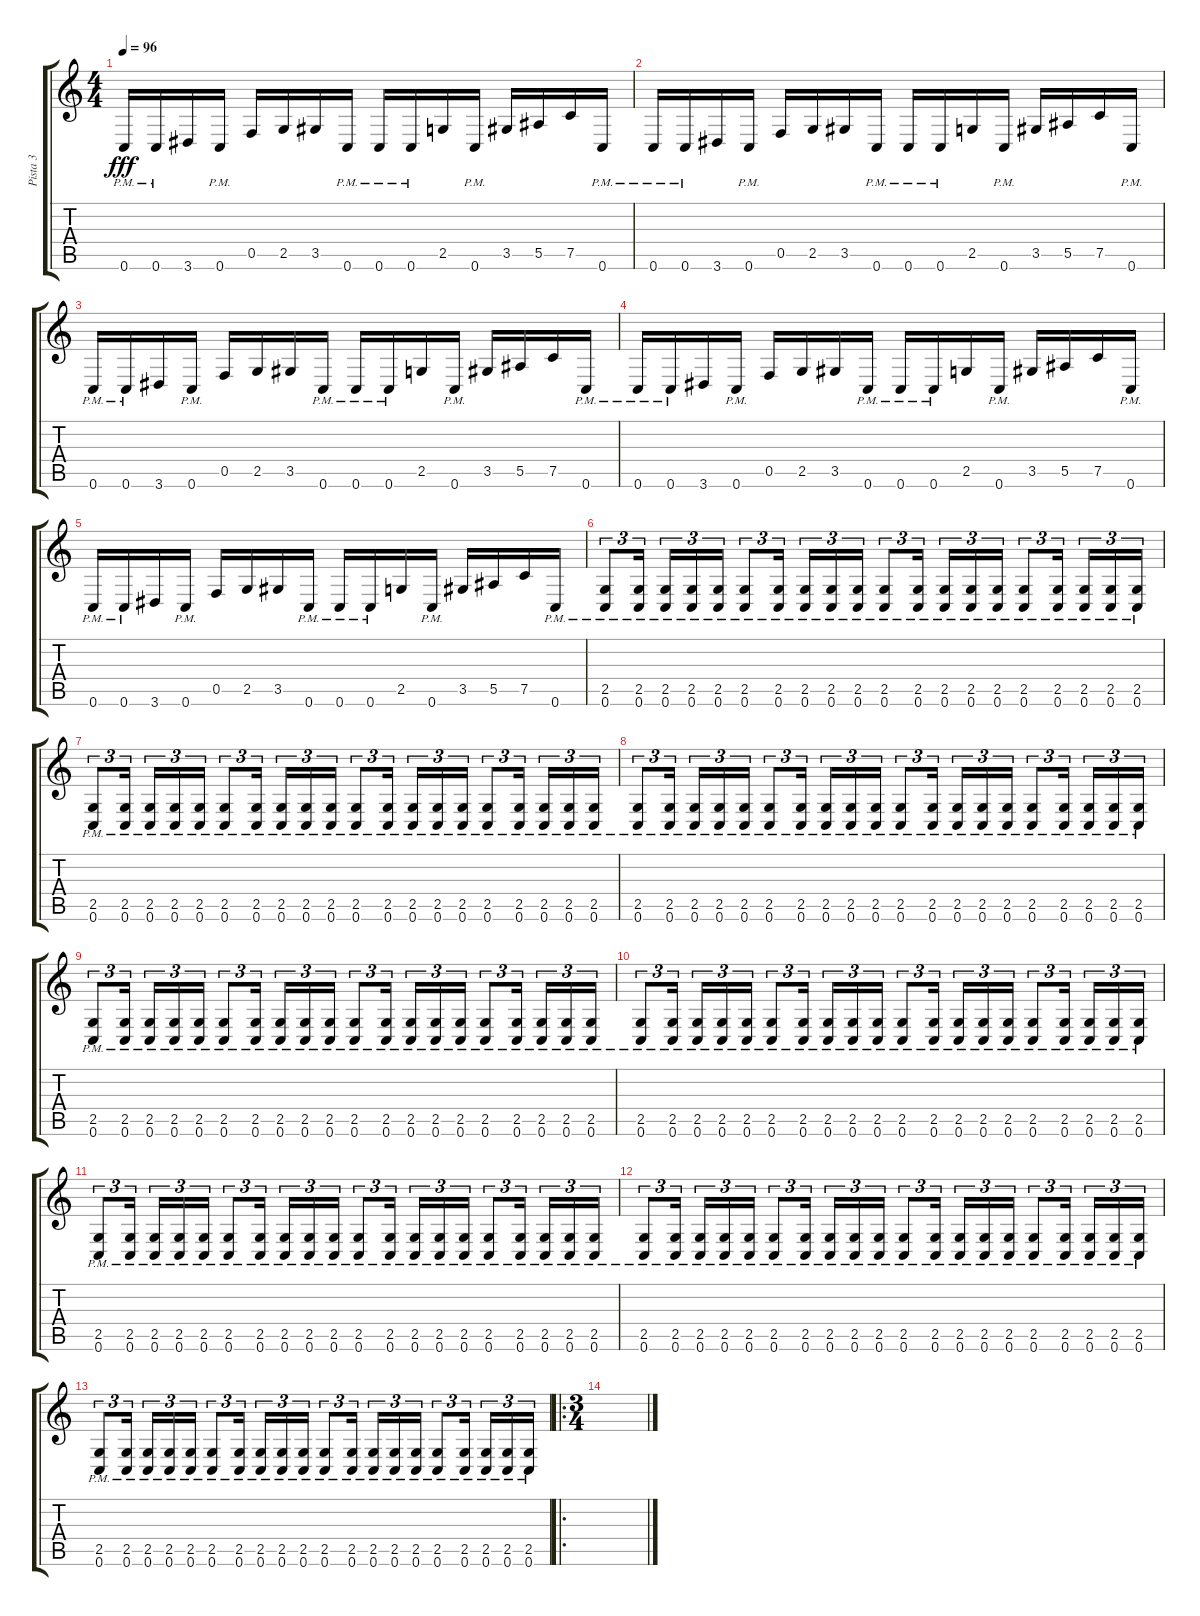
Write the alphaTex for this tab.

\track ("Pista 3" "Pista 3") {instrument distortionguitar}
\staff {score tabs}
\tuning (C4 G3 Eb3 Bb2 F2 C2) {hide}
\ts (4 4)
\tempo 96
\clef g2
\ks c
0.6{pm}.16{dy fff} 0.6{pm}.16 3.6.16 0.6{pm}.16 0.5.16 2.5.16 3.5.16 0.6{pm}.16 0.6{pm}.16 0.6{pm}.16 2.5.16 0.6{pm}.16 3.5.16 5.5.16 7.5.16 0.6{pm}.16 |
0.6{pm}.16 0.6{pm}.16 3.6.16 0.6{pm}.16 0.5.16 2.5.16 3.5.16 0.6{pm}.16 0.6{pm}.16 0.6{pm}.16 2.5.16 0.6{pm}.16 3.5.16 5.5.16 7.5.16 0.6{pm}.16 |
0.6{pm}.16 0.6{pm}.16 3.6.16 0.6{pm}.16 0.5.16 2.5.16 3.5.16 0.6{pm}.16 0.6{pm}.16 0.6{pm}.16 2.5.16 0.6{pm}.16 3.5.16 5.5.16 7.5.16 0.6{pm}.16 |
0.6{pm}.16 0.6{pm}.16 3.6.16 0.6{pm}.16 0.5.16 2.5.16 3.5.16 0.6{pm}.16 0.6{pm}.16 0.6{pm}.16 2.5.16 0.6{pm}.16 3.5.16 5.5.16 7.5.16 0.6{pm}.16 |
0.6{pm}.16 0.6{pm}.16 3.6.16 0.6{pm}.16 0.5.16 2.5.16 3.5.16 0.6{pm}.16 0.6{pm}.16 0.6{pm}.16 2.5.16 0.6{pm}.16 3.5.16 5.5.16 7.5.16 0.6{pm}.16 |
(2.5{pm} 0.6{pm}).8{tu (3 2)} (2.5{pm} 0.6{pm}).16{tu (3 2) beam splitsecondary} (2.5{pm} 0.6{pm}).16{tu (3 2)} (2.5{pm} 0.6{pm}).16{tu (3 2)} (2.5{pm} 0.6{pm}).16{tu (3 2)} (2.5{pm} 0.6{pm}).8{tu (3 2)} (2.5{pm} 0.6{pm}).16{tu (3 2) beam splitsecondary} (2.5{pm} 0.6{pm}).16{tu (3 2)} (2.5{pm} 0.6{pm}).16{tu (3 2)} (2.5{pm} 0.6{pm}).16{tu (3 2)} (2.5{pm} 0.6{pm}).8{tu (3 2)} (2.5{pm} 0.6{pm}).16{tu (3 2) beam splitsecondary} (2.5{pm} 0.6{pm}).16{tu (3 2)} (2.5{pm} 0.6{pm}).16{tu (3 2)} (2.5{pm} 0.6{pm}).16{tu (3 2)} (2.5{pm} 0.6{pm}).8{tu (3 2)} (2.5{pm} 0.6{pm}).16{tu (3 2) beam splitsecondary} (2.5{pm} 0.6{pm}).16{tu (3 2)} (2.5{pm} 0.6{pm}).16{tu (3 2)} (2.5{pm} 0.6{pm}).16{tu (3 2)} |
(2.5{pm} 0.6{pm}).8{tu (3 2)} (2.5{pm} 0.6{pm}).16{tu (3 2) beam splitsecondary} (2.5{pm} 0.6{pm}).16{tu (3 2)} (2.5{pm} 0.6{pm}).16{tu (3 2)} (2.5{pm} 0.6{pm}).16{tu (3 2)} (2.5{pm} 0.6{pm}).8{tu (3 2)} (2.5{pm} 0.6{pm}).16{tu (3 2) beam splitsecondary} (2.5{pm} 0.6{pm}).16{tu (3 2)} (2.5{pm} 0.6{pm}).16{tu (3 2)} (2.5{pm} 0.6{pm}).16{tu (3 2)} (2.5{pm} 0.6{pm}).8{tu (3 2)} (2.5{pm} 0.6{pm}).16{tu (3 2) beam splitsecondary} (2.5{pm} 0.6{pm}).16{tu (3 2)} (2.5{pm} 0.6{pm}).16{tu (3 2)} (2.5{pm} 0.6{pm}).16{tu (3 2)} (2.5{pm} 0.6{pm}).8{tu (3 2)} (2.5{pm} 0.6{pm}).16{tu (3 2) beam splitsecondary} (2.5{pm} 0.6{pm}).16{tu (3 2)} (2.5{pm} 0.6{pm}).16{tu (3 2)} (2.5{pm} 0.6{pm}).16{tu (3 2)} |
(2.5{pm} 0.6{pm}).8{tu (3 2)} (2.5{pm} 0.6{pm}).16{tu (3 2) beam splitsecondary} (2.5{pm} 0.6{pm}).16{tu (3 2)} (2.5{pm} 0.6{pm}).16{tu (3 2)} (2.5{pm} 0.6{pm}).16{tu (3 2)} (2.5{pm} 0.6{pm}).8{tu (3 2)} (2.5{pm} 0.6{pm}).16{tu (3 2) beam splitsecondary} (2.5{pm} 0.6{pm}).16{tu (3 2)} (2.5{pm} 0.6{pm}).16{tu (3 2)} (2.5{pm} 0.6{pm}).16{tu (3 2)} (2.5{pm} 0.6{pm}).8{tu (3 2)} (2.5{pm} 0.6{pm}).16{tu (3 2) beam splitsecondary} (2.5{pm} 0.6{pm}).16{tu (3 2)} (2.5{pm} 0.6{pm}).16{tu (3 2)} (2.5{pm} 0.6{pm}).16{tu (3 2)} (2.5{pm} 0.6{pm}).8{tu (3 2)} (2.5{pm} 0.6{pm}).16{tu (3 2) beam splitsecondary} (2.5{pm} 0.6{pm}).16{tu (3 2)} (2.5{pm} 0.6{pm}).16{tu (3 2)} (2.5{pm} 0.6{pm}).16{tu (3 2)} |
(2.5{pm} 0.6{pm}).8{tu (3 2)} (2.5{pm} 0.6{pm}).16{tu (3 2) beam splitsecondary} (2.5{pm} 0.6{pm}).16{tu (3 2)} (2.5{pm} 0.6{pm}).16{tu (3 2)} (2.5{pm} 0.6{pm}).16{tu (3 2)} (2.5{pm} 0.6{pm}).8{tu (3 2)} (2.5{pm} 0.6{pm}).16{tu (3 2) beam splitsecondary} (2.5{pm} 0.6{pm}).16{tu (3 2)} (2.5{pm} 0.6{pm}).16{tu (3 2)} (2.5{pm} 0.6{pm}).16{tu (3 2)} (2.5{pm} 0.6{pm}).8{tu (3 2)} (2.5{pm} 0.6{pm}).16{tu (3 2) beam splitsecondary} (2.5{pm} 0.6{pm}).16{tu (3 2)} (2.5{pm} 0.6{pm}).16{tu (3 2)} (2.5{pm} 0.6{pm}).16{tu (3 2)} (2.5{pm} 0.6{pm}).8{tu (3 2)} (2.5{pm} 0.6{pm}).16{tu (3 2) beam splitsecondary} (2.5{pm} 0.6{pm}).16{tu (3 2)} (2.5{pm} 0.6{pm}).16{tu (3 2)} (2.5{pm} 0.6{pm}).16{tu (3 2)} |
(2.5{pm} 0.6{pm}).8{tu (3 2)} (2.5{pm} 0.6{pm}).16{tu (3 2) beam splitsecondary} (2.5{pm} 0.6{pm}).16{tu (3 2)} (2.5{pm} 0.6{pm}).16{tu (3 2)} (2.5{pm} 0.6{pm}).16{tu (3 2)} (2.5{pm} 0.6{pm}).8{tu (3 2)} (2.5{pm} 0.6{pm}).16{tu (3 2) beam splitsecondary} (2.5{pm} 0.6{pm}).16{tu (3 2)} (2.5{pm} 0.6{pm}).16{tu (3 2)} (2.5{pm} 0.6{pm}).16{tu (3 2)} (2.5{pm} 0.6{pm}).8{tu (3 2)} (2.5{pm} 0.6{pm}).16{tu (3 2) beam splitsecondary} (2.5{pm} 0.6{pm}).16{tu (3 2)} (2.5{pm} 0.6{pm}).16{tu (3 2)} (2.5{pm} 0.6{pm}).16{tu (3 2)} (2.5{pm} 0.6{pm}).8{tu (3 2)} (2.5{pm} 0.6{pm}).16{tu (3 2) beam splitsecondary} (2.5{pm} 0.6{pm}).16{tu (3 2)} (2.5{pm} 0.6{pm}).16{tu (3 2)} (2.5{pm} 0.6{pm}).16{tu (3 2)} |
(2.5{pm} 0.6{pm}).8{tu (3 2)} (2.5{pm} 0.6{pm}).16{tu (3 2) beam splitsecondary} (2.5{pm} 0.6{pm}).16{tu (3 2)} (2.5{pm} 0.6{pm}).16{tu (3 2)} (2.5{pm} 0.6{pm}).16{tu (3 2)} (2.5{pm} 0.6{pm}).8{tu (3 2)} (2.5{pm} 0.6{pm}).16{tu (3 2) beam splitsecondary} (2.5{pm} 0.6{pm}).16{tu (3 2)} (2.5{pm} 0.6{pm}).16{tu (3 2)} (2.5{pm} 0.6{pm}).16{tu (3 2)} (2.5{pm} 0.6{pm}).8{tu (3 2)} (2.5{pm} 0.6{pm}).16{tu (3 2) beam splitsecondary} (2.5{pm} 0.6{pm}).16{tu (3 2)} (2.5{pm} 0.6{pm}).16{tu (3 2)} (2.5{pm} 0.6{pm}).16{tu (3 2)} (2.5{pm} 0.6{pm}).8{tu (3 2)} (2.5{pm} 0.6{pm}).16{tu (3 2) beam splitsecondary} (2.5{pm} 0.6{pm}).16{tu (3 2)} (2.5{pm} 0.6{pm}).16{tu (3 2)} (2.5{pm} 0.6{pm}).16{tu (3 2)} |
(2.5{pm} 0.6{pm}).8{tu (3 2)} (2.5{pm} 0.6{pm}).16{tu (3 2) beam splitsecondary} (2.5{pm} 0.6{pm}).16{tu (3 2)} (2.5{pm} 0.6{pm}).16{tu (3 2)} (2.5{pm} 0.6{pm}).16{tu (3 2)} (2.5{pm} 0.6{pm}).8{tu (3 2)} (2.5{pm} 0.6{pm}).16{tu (3 2) beam splitsecondary} (2.5{pm} 0.6{pm}).16{tu (3 2)} (2.5{pm} 0.6{pm}).16{tu (3 2)} (2.5{pm} 0.6{pm}).16{tu (3 2)} (2.5{pm} 0.6{pm}).8{tu (3 2)} (2.5{pm} 0.6{pm}).16{tu (3 2) beam splitsecondary} (2.5{pm} 0.6{pm}).16{tu (3 2)} (2.5{pm} 0.6{pm}).16{tu (3 2)} (2.5{pm} 0.6{pm}).16{tu (3 2)} (2.5{pm} 0.6{pm}).8{tu (3 2)} (2.5{pm} 0.6{pm}).16{tu (3 2) beam splitsecondary} (2.5{pm} 0.6{pm}).16{tu (3 2)} (2.5{pm} 0.6{pm}).16{tu (3 2)} (2.5{pm} 0.6{pm}).16{tu (3 2)} |
(2.5{pm} 0.6{pm}).8{tu (3 2)} (2.5{pm} 0.6{pm}).16{tu (3 2) beam splitsecondary} (2.5{pm} 0.6{pm}).16{tu (3 2)} (2.5{pm} 0.6{pm}).16{tu (3 2)} (2.5{pm} 0.6{pm}).16{tu (3 2)} (2.5{pm} 0.6{pm}).8{tu (3 2)} (2.5{pm} 0.6{pm}).16{tu (3 2) beam splitsecondary} (2.5{pm} 0.6{pm}).16{tu (3 2)} (2.5{pm} 0.6{pm}).16{tu (3 2)} (2.5{pm} 0.6{pm}).16{tu (3 2)} (2.5{pm} 0.6{pm}).8{tu (3 2)} (2.5{pm} 0.6{pm}).16{tu (3 2) beam splitsecondary} (2.5{pm} 0.6{pm}).16{tu (3 2)} (2.5{pm} 0.6{pm}).16{tu (3 2)} (2.5{pm} 0.6{pm}).16{tu (3 2)} (2.5{pm} 0.6{pm}).8{tu (3 2)} (2.5{pm} 0.6{pm}).16{tu (3 2) beam splitsecondary} (2.5{pm} 0.6{pm}).16{tu (3 2)} (2.5{pm} 0.6{pm}).16{tu (3 2)} (2.5{pm} 0.6{pm}).16{tu (3 2)} |
\ro
\ts (3 4)
